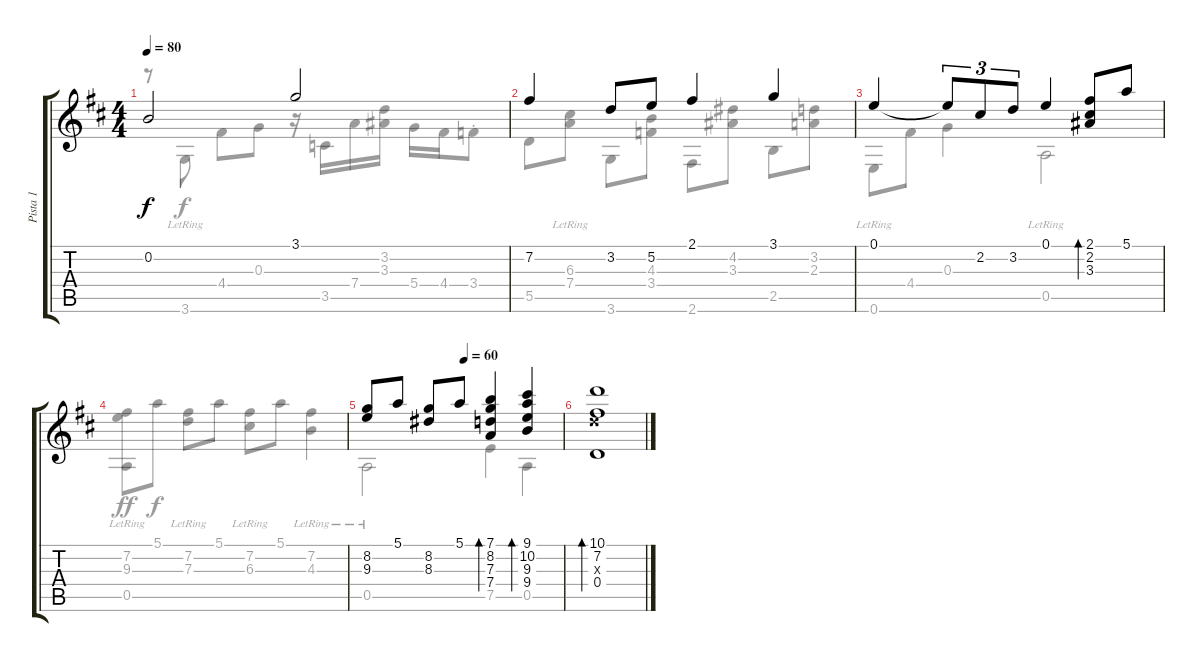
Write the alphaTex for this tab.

\track ("Pista 1" "Pista 1") {instrument electricguitarjazz}
\staff {score tabs}
\tuning (E4 B3 G3 D3 A2 E2) {hide}
\voice
\ts (4 4)
\tempo 80
\clef g2
\ks d
0.2.2{dy f} 3.1.2 |
7.2.4 3.2.8 5.2.8 2.1.4 3.1.4 |
0.1.4 0.1{t}.8{tu (3 2)} 2.2.8{tu (3 2)} 3.2.8{tu (3 2)} 0.1.4 (2.1 2.2 3.3).8{bd 240} 5.1.8 |
|
\tempo (60 0.5)
(8.2 9.3).8 5.1.8 (8.2 8.3).8 5.1.8 (7.1 8.2 7.3 7.4).4{bd 240} (9.1 10.2 9.3 9.4).4{bd 240} |
(10.1 7.2 7.3{x} 0.4).1{bd 240}
\voice
\clef g2
\ottava regular
\simile none
\ks d
r.8{dy f} 3.6{lr}.8 4.4.8 0.3.8 r.16 3.5.16 7.4.16 (3.2 3.3).16 5.4.16 4.4.16 3.4{st}.8 |
5.5.8 (6.3{lr} 7.4{lr}).8 3.6.8 (4.3 3.4).8 2.6.8 (4.2 3.3).8 2.5.8 (3.2 2.3).8 |
0.6{lr}.8 4.4.8 0.3.4 0.5{lr}.2 |
(7.2{lr} 9.3{lr} 0.5{lr}).8{dy ff} 5.1.8{dy f} (7.2{lr} 7.3{lr}).8 5.1.8 (7.2{lr} 6.3{lr}).8 5.1.8 (7.2{lr} 4.3{lr}).4 |
0.5{lr}.2 7.5.4 0.5.4 |
